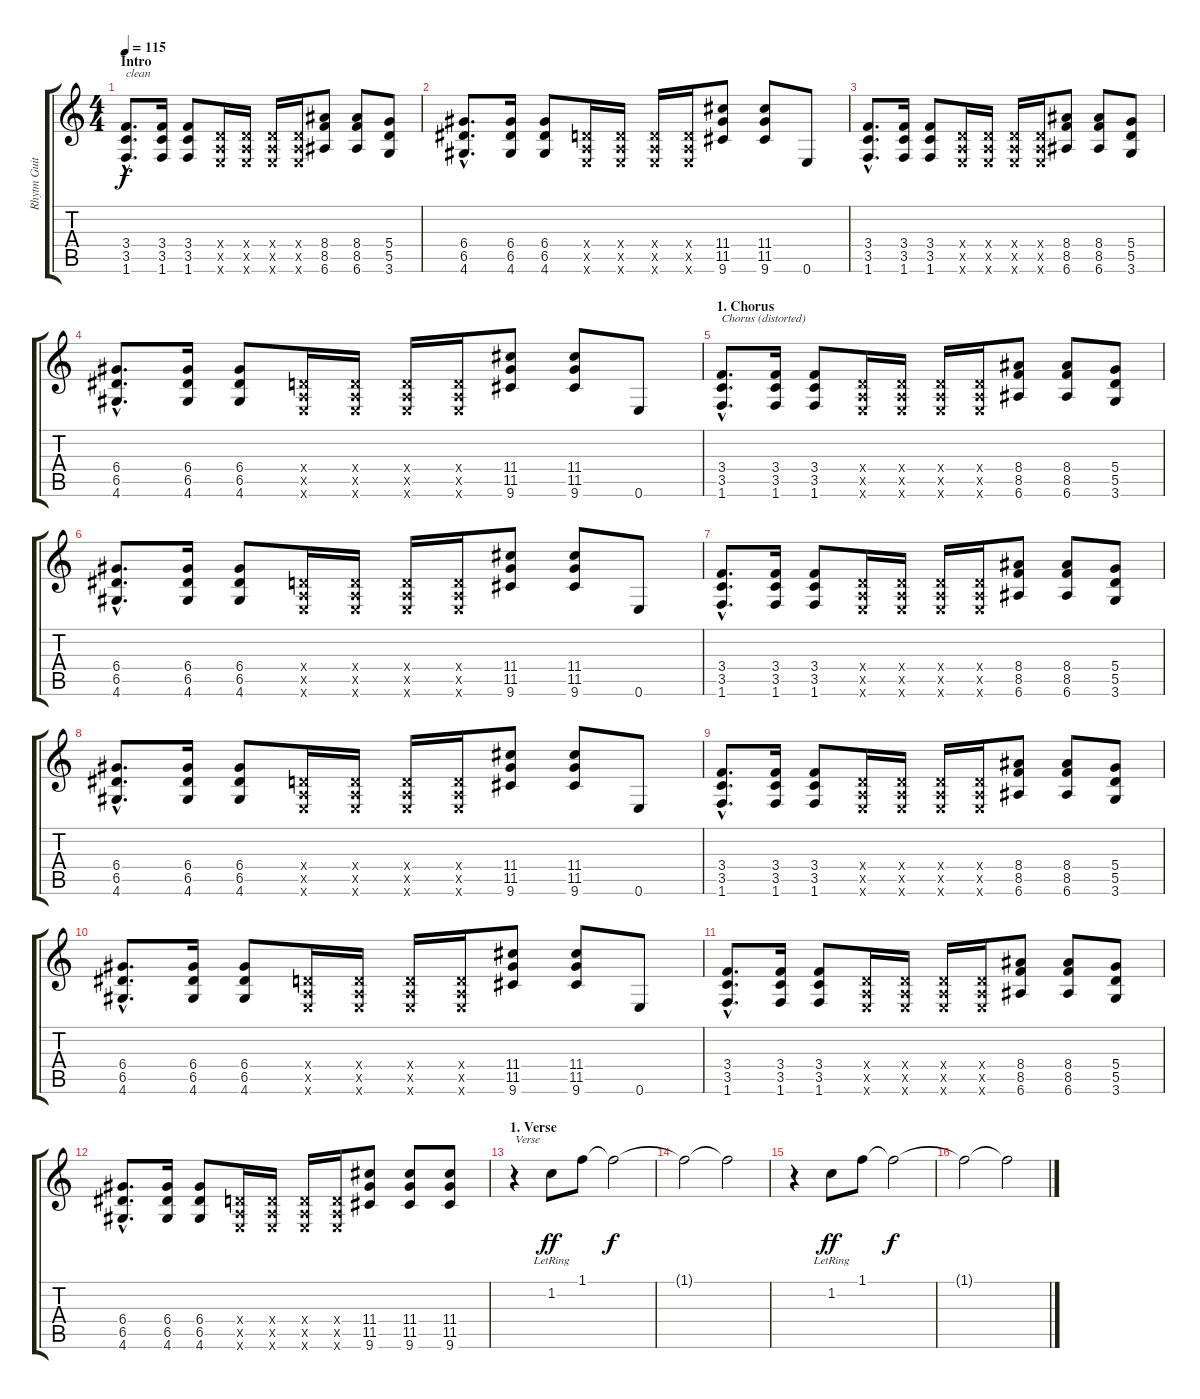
\track ("Rhytm Guitar" "Rhytm Guit") {instrument distortionguitar}
\staff {score tabs}
\tuning (E4 B3 G3 D3 A2 E2) {hide}
\ts (4 4)
\section ("" "Intro")
\tempo 115
\clef g2
\ks c
(3.4{hac} 3.5{hac} 1.6{hac}).8{d txt "clean" dy f instrument electricguitarclean} (3.4 3.5 1.6).16 (3.4 3.5 1.6).8 (0.4{x} 0.5{x} 0.6{x}).16 (0.4{x} 0.5{x} 0.6{x}).16 (0.4{x} 0.5{x} 0.6{x}).16 (0.4{x} 0.5{x} 0.6{x}).16 (8.4 8.5 6.6).8 (8.4 8.5 6.6).8 (5.4 5.5 3.6).8 |
(6.4{hac} 6.5{hac} 4.6{hac}).8{d} (6.4 6.5 4.6).16 (6.4 6.5 4.6).8 (0.4{x} 0.5{x} 0.6{x}).16 (0.4{x} 0.5{x} 0.6{x}).16 (0.4{x} 0.5{x} 0.6{x}).16 (0.4{x} 0.5{x} 0.6{x}).16 (11.4 11.5 9.6).8 (11.4 11.5 9.6).8 0.6.8 |
(3.4{hac} 3.5{hac} 1.6{hac}).8{d} (3.4 3.5 1.6).16 (3.4 3.5 1.6).8 (0.4{x} 0.5{x} 0.6{x}).16 (0.4{x} 0.5{x} 0.6{x}).16 (0.4{x} 0.5{x} 0.6{x}).16 (0.4{x} 0.5{x} 0.6{x}).16 (8.4 8.5 6.6).8 (8.4 8.5 6.6).8 (5.4 5.5 3.6).8 |
(6.4{hac} 6.5{hac} 4.6{hac}).8{d} (6.4 6.5 4.6).16 (6.4 6.5 4.6).8 (0.4{x} 0.5{x} 0.6{x}).16 (0.4{x} 0.5{x} 0.6{x}).16 (0.4{x} 0.5{x} 0.6{x}).16 (0.4{x} 0.5{x} 0.6{x}).16 (11.4 11.5 9.6).8 (11.4 11.5 9.6).8 0.6.8 |
\section ("" "1. Chorus")
(3.4{hac} 3.5{hac} 1.6{hac}).8{d txt "Chorus (distorted)" instrument distortionguitar} (3.4 3.5 1.6).16 (3.4 3.5 1.6).8 (0.4{x} 0.5{x} 0.6{x}).16 (0.4{x} 0.5{x} 0.6{x}).16 (0.4{x} 0.5{x} 0.6{x}).16 (0.4{x} 0.5{x} 0.6{x}).16 (8.4 8.5 6.6).8 (8.4 8.5 6.6).8 (5.4 5.5 3.6).8 |
(6.4{hac} 6.5{hac} 4.6{hac}).8{d} (6.4 6.5 4.6).16 (6.4 6.5 4.6).8 (0.4{x} 0.5{x} 0.6{x}).16 (0.4{x} 0.5{x} 0.6{x}).16 (0.4{x} 0.5{x} 0.6{x}).16 (0.4{x} 0.5{x} 0.6{x}).16 (11.4 11.5 9.6).8 (11.4 11.5 9.6).8 0.6.8 |
(3.4{hac} 3.5{hac} 1.6{hac}).8{d} (3.4 3.5 1.6).16 (3.4 3.5 1.6).8 (0.4{x} 0.5{x} 0.6{x}).16 (0.4{x} 0.5{x} 0.6{x}).16 (0.4{x} 0.5{x} 0.6{x}).16 (0.4{x} 0.5{x} 0.6{x}).16 (8.4 8.5 6.6).8 (8.4 8.5 6.6).8 (5.4 5.5 3.6).8 |
(6.4{hac} 6.5{hac} 4.6{hac}).8{d} (6.4 6.5 4.6).16 (6.4 6.5 4.6).8 (0.4{x} 0.5{x} 0.6{x}).16 (0.4{x} 0.5{x} 0.6{x}).16 (0.4{x} 0.5{x} 0.6{x}).16 (0.4{x} 0.5{x} 0.6{x}).16 (11.4 11.5 9.6).8 (11.4 11.5 9.6).8 0.6.8 |
(3.4{hac} 3.5{hac} 1.6{hac}).8{d} (3.4 3.5 1.6).16 (3.4 3.5 1.6).8 (0.4{x} 0.5{x} 0.6{x}).16 (0.4{x} 0.5{x} 0.6{x}).16 (0.4{x} 0.5{x} 0.6{x}).16 (0.4{x} 0.5{x} 0.6{x}).16 (8.4 8.5 6.6).8 (8.4 8.5 6.6).8 (5.4 5.5 3.6).8 |
(6.4{hac} 6.5{hac} 4.6{hac}).8{d} (6.4 6.5 4.6).16 (6.4 6.5 4.6).8 (0.4{x} 0.5{x} 0.6{x}).16 (0.4{x} 0.5{x} 0.6{x}).16 (0.4{x} 0.5{x} 0.6{x}).16 (0.4{x} 0.5{x} 0.6{x}).16 (11.4 11.5 9.6).8 (11.4 11.5 9.6).8 0.6.8 |
(3.4{hac} 3.5{hac} 1.6{hac}).8{d} (3.4 3.5 1.6).16 (3.4 3.5 1.6).8 (0.4{x} 0.5{x} 0.6{x}).16 (0.4{x} 0.5{x} 0.6{x}).16 (0.4{x} 0.5{x} 0.6{x}).16 (0.4{x} 0.5{x} 0.6{x}).16 (8.4 8.5 6.6).8 (8.4 8.5 6.6).8 (5.4 5.5 3.6).8 |
(6.4{hac} 6.5{hac} 4.6{hac}).8{d} (6.4 6.5 4.6).16 (6.4 6.5 4.6).8 (0.4{x} 0.5{x} 0.6{x}).16 (0.4{x} 0.5{x} 0.6{x}).16 (0.4{x} 0.5{x} 0.6{x}).16 (0.4{x} 0.5{x} 0.6{x}).16 (11.4 11.5 9.6).8 (11.4 11.5 9.6).8 (11.4 11.5 9.6).8 |
\section ("" "1. Verse")
r.4{txt "Verse"} 1.2{lr}.8{dy ff} 1.1.8 1.1{t}.2{dy f} |
1.1{t}.2 1.1{t}.2 |
r.4 1.2{lr}.8{dy ff} 1.1.8 1.1{t}.2{dy f} |
1.1{t}.2 1.1{t}.2
